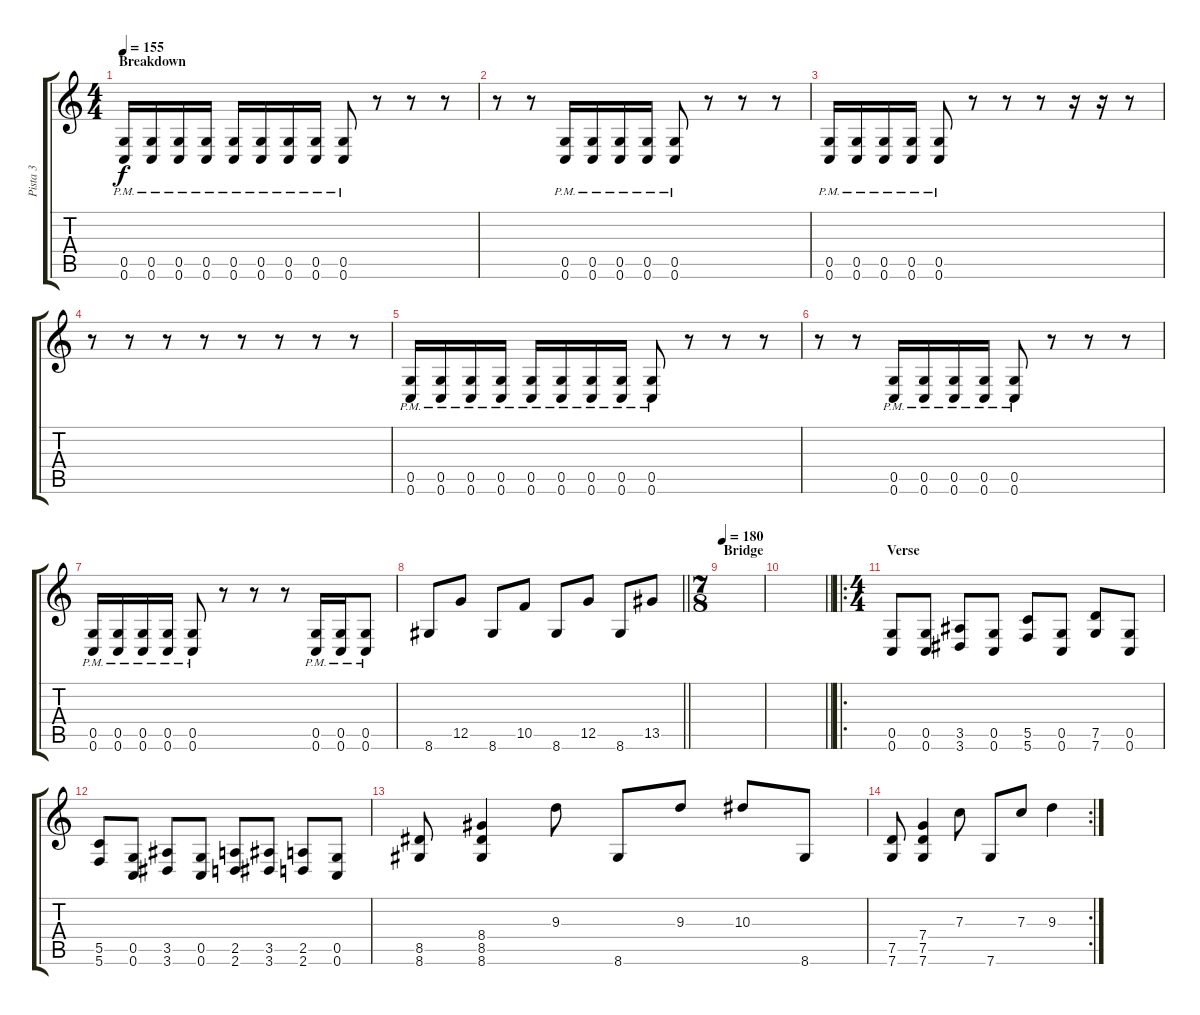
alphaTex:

\track ("Pista 3" "Pista 3") {instrument distortionguitar}
\staff {score tabs}
\tuning (D4 A3 F3 C3 G2 C2) {hide}
\ts (4 4)
\section ("" "Breakdown")
\tempo 155
\clef g2
\ks c
(0.5{pm} 0.6{pm}).16{dy f} (0.5{pm} 0.6{pm}).16 (0.5{pm} 0.6{pm}).16 (0.5{pm} 0.6{pm}).16 (0.5{pm} 0.6{pm}).16 (0.5{pm} 0.6{pm}).16 (0.5{pm} 0.6{pm}).16 (0.5{pm} 0.6{pm}).16 (0.5{pm} 0.6{pm}).8 r.8 r.8 r.8 |
r.8 r.8 (0.5{pm} 0.6{pm}).16 (0.5{pm} 0.6{pm}).16 (0.5{pm} 0.6{pm}).16 (0.5{pm} 0.6{pm}).16 (0.5{pm} 0.6{pm}).8 r.8 r.8 r.8 |
(0.5{pm} 0.6{pm}).16 (0.5{pm} 0.6{pm}).16 (0.5{pm} 0.6{pm}).16 (0.5{pm} 0.6{pm}).16 (0.5{pm} 0.6{pm}).8 r.8 r.8 r.8 r.16 r.16 r.8 |
r.8 r.8 r.8 r.8 r.8 r.8 r.8 r.8 |
(0.5{pm} 0.6{pm}).16 (0.5{pm} 0.6{pm}).16 (0.5{pm} 0.6{pm}).16 (0.5{pm} 0.6{pm}).16 (0.5{pm} 0.6{pm}).16 (0.5{pm} 0.6{pm}).16 (0.5{pm} 0.6{pm}).16 (0.5{pm} 0.6{pm}).16 (0.5{pm} 0.6{pm}).8 r.8 r.8 r.8 |
r.8 r.8 (0.5{pm} 0.6{pm}).16 (0.5{pm} 0.6{pm}).16 (0.5{pm} 0.6{pm}).16 (0.5{pm} 0.6{pm}).16 (0.5{pm} 0.6{pm}).8 r.8 r.8 r.8 |
(0.5{pm} 0.6{pm}).16 (0.5{pm} 0.6{pm}).16 (0.5{pm} 0.6{pm}).16 (0.5{pm} 0.6{pm}).16 (0.5{pm} 0.6{pm}).8 r.8 r.8 r.8 (0.5{pm} 0.6{pm}).16 (0.5{pm} 0.6{pm}).16 (0.5{pm} 0.6{pm}).8 |
\barLineRight lightlight
8.6.8 12.5.8 8.6.8 10.5.8 8.6.8 12.5.8 8.6.8 13.5.8 |
\ts (7 8)
\section ("" "Bridge")
\tempo 180
|
\barLineRight lightlight
|
\ro
\ts (4 4)
\section ("" "Verse")
(0.5 0.6).8 (0.5 0.6).8 (3.5 3.6).8 (0.5 0.6).8 (5.5 5.6).8 (0.5 0.6).8 (7.5 7.6).8 (0.5 0.6).8 |
(5.5 5.6).8 (0.5 0.6).8 (3.5 3.6).8 (0.5 0.6).8 (2.5 2.6).8 (3.5 3.6).8 (2.5 2.6).8 (0.5 0.6).8 |
(8.5 8.6).8 (8.4 8.5 8.6).4 9.3.8 8.6.8 9.3.8 10.3.8 8.6.8 |
\rc 2
(7.5 7.6).8 (7.4 7.5 7.6).4 7.3.8 7.6.8 7.3.8 9.3.4
